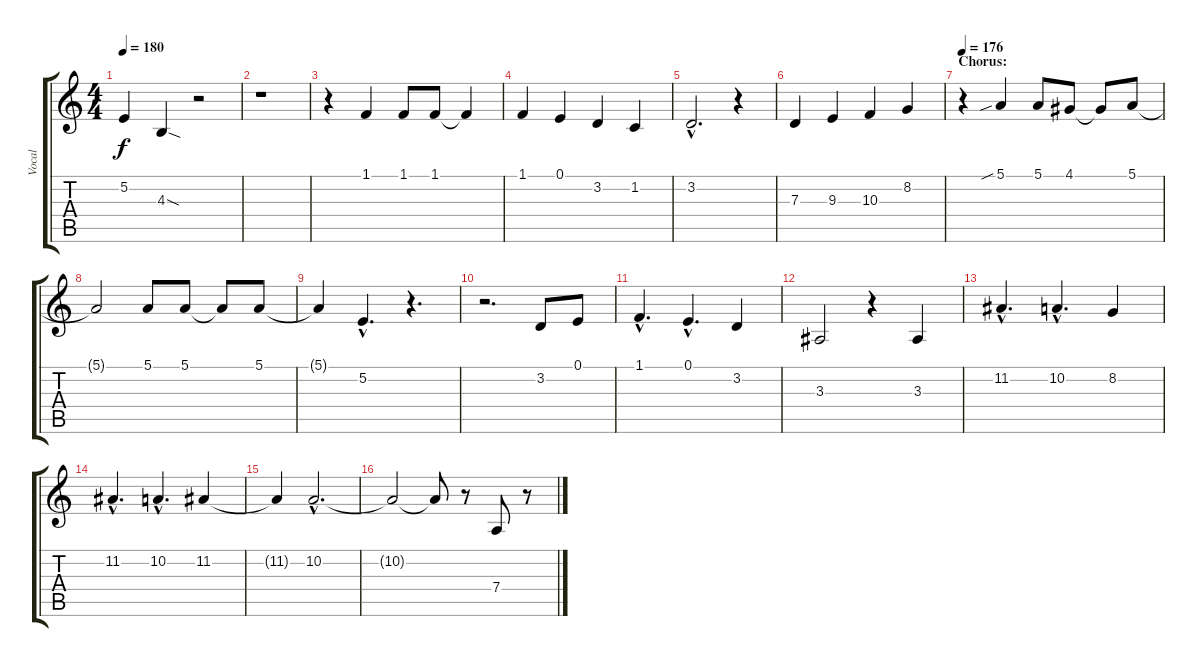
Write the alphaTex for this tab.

\track ("Vocal" "Vocal") {instrument oboe}
\staff {score tabs}
\tuning (E4 B3 G3 D3 A2 E2) {hide}
\ts (4 4)
\tempo 180
\clef g2
\ks c
5.2{t}.4{dy f} 4.3{sod}.4 r.2 |
r.1 |
r.4 1.1.4 1.1.8 1.1.8 1.1{t}.4 |
1.1.4 0.1.4 3.2.4 1.2.4 |
3.2{hac}.2{d} r.4 |
7.3.4 9.3.4 10.3.4 8.2.4 |
\section ("" "Chorus:")
\tempo 176
r.4 5.1{sib}.4 5.1.8 4.1.8 4.1{t}.8 5.1.8 |
5.1{t}.2 5.1.8 5.1.8 5.1{t}.8 5.1.8 |
5.1{t}.4 5.2{hac}.4{d} r.4{d} |
r.2{d} 3.2.8 0.1.8 |
1.1{hac}.4{d} 0.1{hac}.4{d} 3.2.4 |
3.3.2 r.4 3.3.4 |
11.2{hac}.4{d} 10.2{hac}.4{d} 8.2.4 |
11.2{hac}.4{d} 10.2{hac}.4{d} 11.2.4 |
11.2{t}.4 10.2{hac}.2{d} |
10.2{t}.2 10.2{t}.8 r.8 7.4.8 r.8
